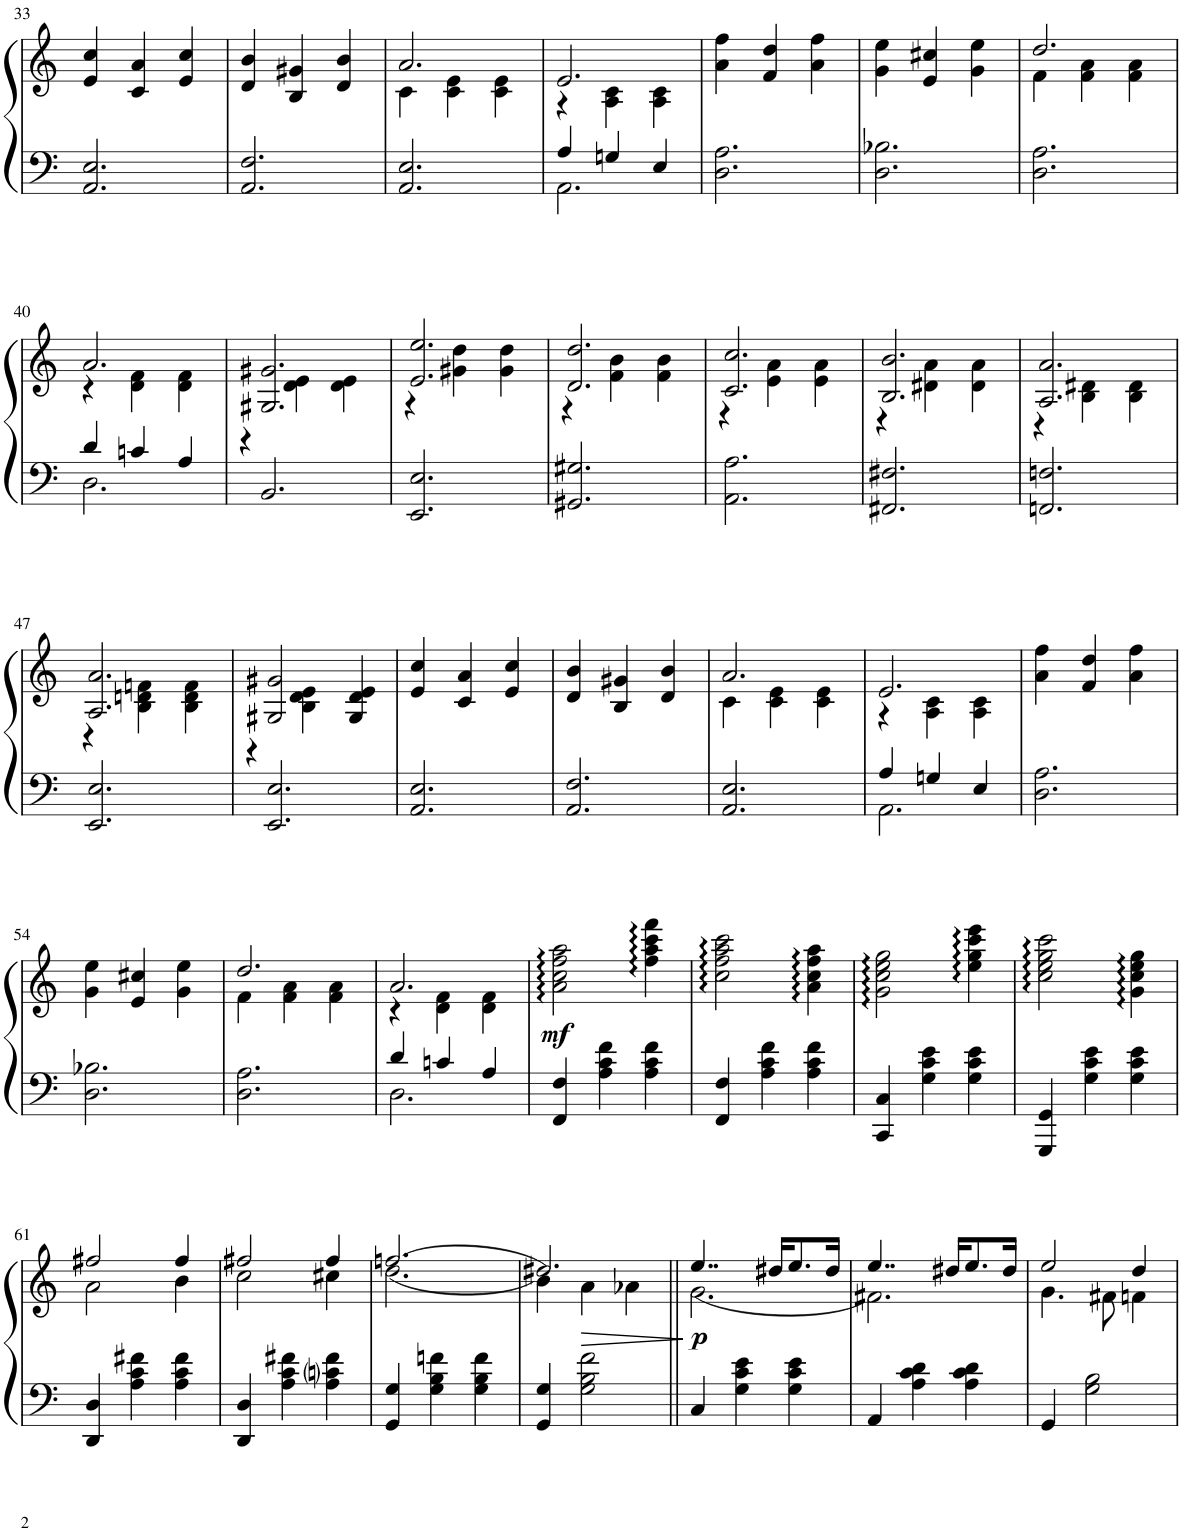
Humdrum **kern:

**kern	**kern	**dynam
*part1	*part1	*part1
*staff2	*staff1	*staff1/2
*I"Piano	*	*
*I'Pno.	*	*
!!LO:PB:g=z
*clefF4	*clefG2	*
*k[]	*k[]	*
*M3/4	*M3/4	*
=33	=33	=33
2.AA/ 2.E/	4e/ 4cc/	.
.	4c/ 4a/	.
.	4e/ 4cc/	.
=34	=34	=34
2.AA/ 2.F/	4d/ 4b/	.
.	4B/ 4g#X/	.
.	4d/ 4b/	.
=35	=35	=35
*	*^	*
2.AA/ 2.E/	2.a/	4c\	.
.	.	4c\ 4e\	.
.	.	4c\ 4e\	.
=36	=36	=36	=36
*^	*	*	*
4A/	2.AA\	2.e/	4r	.
4Gn/	.	.	4A\ 4c\	.
4E/	.	.	4A\ 4c\	.
*v	*v	*	*	*
*	*v	*v	*
=37	=37	=37
2.D\ 2.A\	4a\ 4ff\	.
.	4f/ 4dd/	.
.	4a\ 4ff\	.
=38	=38	=38
2.D\ 2.B-X\	4g\ 4ee\	.
.	4e/ 4cc#X/	.
.	4g\ 4ee\	.
=39	=39	=39
*	*^	*
2.D\ 2.A\	2.dd/	4f\	.
.	.	4f\ 4a\	.
.	.	4f\ 4a\	.
!!LO:LB:g=z	!!
=40	=40	=40	=40
*^	*	*	*
4d/	2.D\	2.a/	4r	.
4cn/	.	.	4d\ 4f\	.
4A/	.	.	4d\ 4f\	.
*v	*v	*	*	*
=41	=41	=41	=41
2.BB/	2.G#X/ 2.g#X/	4r	.
.	.	4d\ 4e\	.
.	.	4d\ 4e\	.
=42	=42	=42	=42
2.EE/ 2.E/	2.e/ 2.ee/	4r	.
.	.	4g#X\ 4dd\	.
.	.	4g#\ 4dd\	.
=43	=43	=43	=43
2.GG#X/ 2.G#X/	2.d/ 2.dd/	4r	.
.	.	4f\ 4b\	.
.	.	4f\ 4b\	.
=44	=44	=44	=44
2.AA\ 2.A\	2.c/ 2.cc/	4r	.
.	.	4e\ 4a\	.
.	.	4e\ 4a\	.
=45	=45	=45	=45
2.FF#X/ 2.F#X/	2.B/ 2.b/	4r	.
.	.	4d#X\ 4a\	.
.	.	4d#\ 4a\	.
=46	=46	=46	=46
2.FFn/ 2.Fn/	2.A/ 2.a/	4r	.
.	.	4B\ 4d#X\	.
.	.	4B\ 4d#\	.
!!LO:LB:g=z	!!
=47	=47	=47	=47
2.EE/ 2.E/	2.A/ 2.a/	4r	.
.	.	4B\ 4dn\ 4fn\	.
.	.	4B\ 4d\ 4f\	.
=48	=48	=48	=48
2.EE/ 2.E/	2G#X/ 2g#X/	4r	.
.	.	4B\ 4d\ 4e\	.
.	4G#/ 4d/ 4e/	4ryy	.
*	*v	*v	*
=49	=49	=49
2.AA/ 2.E/	4e/ 4cc/	.
.	4c/ 4a/	.
.	4e/ 4cc/	.
=50	=50	=50
2.AA/ 2.F/	4d/ 4b/	.
.	4B/ 4g#X/	.
.	4d/ 4b/	.
=51	=51	=51
*	*^	*
2.AA/ 2.E/	2.a/	4c\	.
.	.	4c\ 4e\	.
.	.	4c\ 4e\	.
=52	=52	=52	=52
*^	*	*	*
4A/	2.AA\	2.e/	4r	.
4Gn/	.	.	4A\ 4c\	.
4E/	.	.	4A\ 4c\	.
*v	*v	*	*	*
*	*v	*v	*
=53	=53	=53
2.D\ 2.A\	4a\ 4ff\	.
.	4f/ 4dd/	.
.	4a\ 4ff\	.
!!LO:LB:g=z
=54	=54	=54
2.D\ 2.B-X\	4g\ 4ee\	.
.	4e/ 4cc#X/	.
.	4g\ 4ee\	.
=55	=55	=55
*	*^	*
2.D\ 2.A\	2.dd/	4f\	.
.	.	4f\ 4a\	.
.	.	4f\ 4a\	.
=56	=56	=56	=56
*^	*	*	*
4d/	2.D\	2.a/	4r	.
4cn/	.	.	4d\ 4f\	.
4A/	.	.	4d\ 4f\	.
*v	*v	*	*	*
=57	=57	=57	=57
!	!	!	!LO:DY:b
*	*v	*v	*
4FF/ 4F/	2a\ 2cc\ 2ff\ 2aa\	mf
4A\ 4c\ 4f\	.	.
4A\ 4c\ 4f\	4ff\ 4aa\ 4ccc\ 4fff\	.
=58	=58	=58
4FF/ 4F/	2cc\ 2ff\ 2aa\ 2ccc\	.
4A\ 4c\ 4f\	.	.
4A\ 4c\ 4f\	4a\ 4cc\ 4ff\ 4aa\	.
=59	=59	=59
4CC/ 4C/	2g\ 2cc\ 2ee\ 2gg\	.
4G\ 4c\ 4e\	.	.
4G\ 4c\ 4e\	4ee\ 4gg\ 4ccc\ 4eee\	.
=60	=60	=60
4GGG/ 4GG/	2cc\ 2ee\ 2gg\ 2ccc\	.
4G\ 4c\ 4e\	.	.
4G\ 4c\ 4e\	4g\ 4cc\ 4ee\ 4gg\	.
!!LO:LB:g=z
=61	=61	=61
*	*^	*
4DD/ 4D/	2ff#X/	2a\	.
4A\ 4c\ 4f#X\	.	.	.
4A\ 4c\ 4f#\	4ff#/	4b\	.
=62	=62	=62	=62
4DD/ 4D/	2ff#X/	2cc\	.
4A\ 4c\ 4f#X\	.	.	.
4A\ 4cni\ 4f#\	4ff#/	4cc#X\	.
=63	=63	=63	=63
4GG/ 4G/	(2.ffn/	(2.dd\	.
4G\ 4B\ 4fn\	.	.	.
4G\ 4B\ 4f\	.	.	.
=64	=64	=64	=64
4GG/ 4G/	2.dd#X/)	4b\)	.
2G\ 2B\ 2f\	.	4a\	.
.	.	4a-X\	.
=65||	=65||	=65||	=65||
!	!	!	!LO:DY:b
4C/	4..ee/	(2.g\	p
4G\ 4c\ 4e\	.	.	.
.	16dd#X/KL	.	.
4G\ 4c\ 4e\	8.ee/	.	.
.	16dd#/Jk	.	.
=66	=66	=66	=66
4AA/	4..ee/	2.f#X\)	.
4A\ 4c\ 4d\	.	.	.
.	16dd#X/KL	.	.
4A\ 4c\ 4d\	8.ee/	.	.
.	16dd#/Jk	.	.
=67	=67	=67	=67
4GG/	2ee/	4.g\	.
2G\ 2B\	.	.	.
.	.	8f#X\	.
.	4dd/	4fn\	.
*	*v	*v	*
=	=	=
*-	*-	*-
